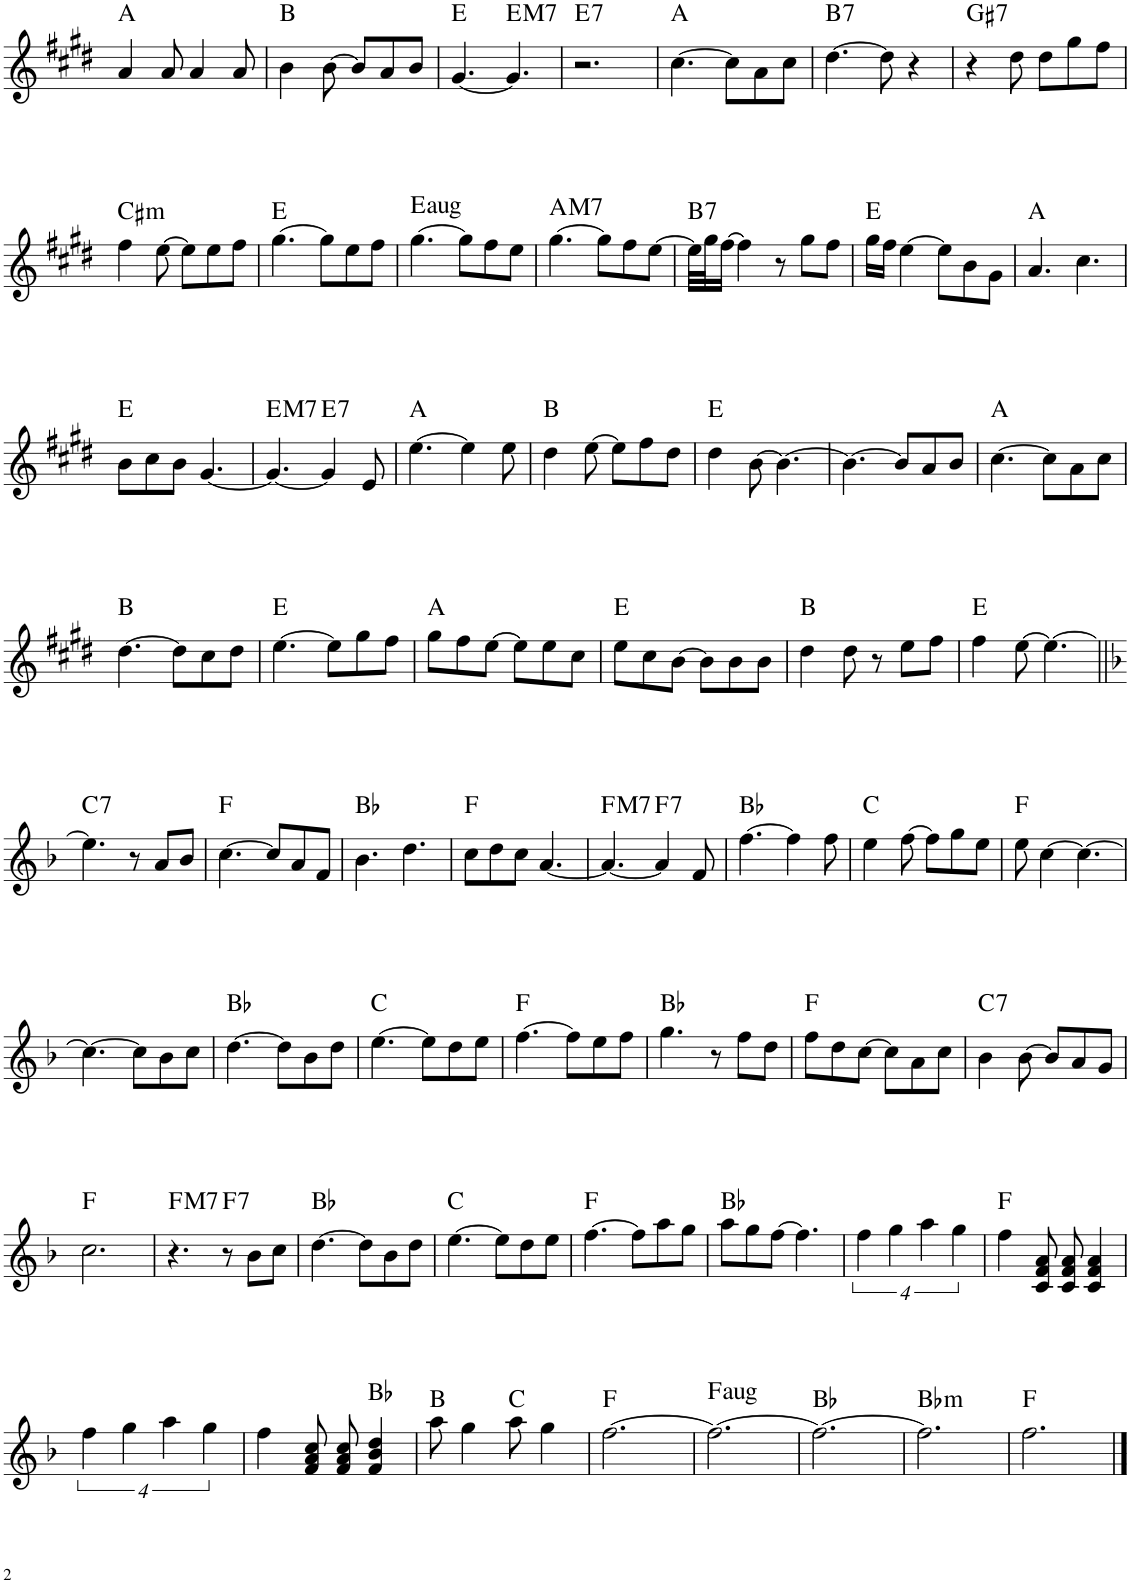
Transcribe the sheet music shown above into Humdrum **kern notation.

**kern	**harte
*part1	*part1
*staff1	*
*I"Piano	*
*I'Pno.	*
!!LO:PB:g=z
*clefG2	*
*k[f#c#g#d#]	*
*M6/8	*
=43	=43
4a/	A:maj
8a/	.
4a/	.
8a/	.
=44	=44
4b\	B:maj
[8b\	.
8b/L]	.
8a/	.
8b/J	.
=45	=45
[4.g#/	E:maj
!	!LO:H:kt=M7
4.g#/]	E:maj7
=46	=46
!	!LO:H:kt=7
2.r	E:7
=47	=47
[4.cc#\	A:maj
8cc#\L]	.
8a\	.
8cc#\J	.
=48	=48
!	!LO:H:kt=7
[4.dd#\	B:7
8dd#\]	.
4r	.
=49	=49
!	!LO:H:kt=7
4r	G#:7
8dd#\	.
8dd#\L	.
8gg#\	.
8ff#\J	.
!!LO:LB:g=z
=50	=50
!	!LO:H:kt=m
4ff#\	C#:min
[8ee\	.
8ee\L]	.
8ee\	.
8ff#\J	.
=51	=51
[4.gg#\	E:maj
8gg#\L]	.
8ee\	.
8ff#\J	.
=52	=52
!	!LO:H:kt=aug
[4.gg#\	E:aug
8gg#\L]	.
8ff#\	.
8ee\J	.
=53	=53
!	!LO:H:kt=M7
[4.gg#\	A:maj7
8gg#\L]	.
8ff#\	.
[8ee\J	.
=54	=54
!	!LO:H:kt=7
32ee\LLL]	B:7
32gg#\J	.
[16ff#\JJ	.
4ff#\]	.
8r	.
8gg#\L	.
8ff#\J	.
=55	=55
16gg#\LL	E:maj
16ff#\JJ	.
[4ee\	.
8ee\L]	.
8b\	.
8g#\J	.
=56	=56
4.a/	A:maj
4.cc#\	.
!!LO:LB:g=z
=57	=57
8b\L	E:maj
8cc#\	.
8b\J	.
[4.g#/	.
=58	=58
!	!LO:H:kt=M7
4.g#/_	E:maj7
!	!LO:H:kt=7
4g#/]	E:7
8e/	.
=59	=59
[4.ee\	A:maj
4ee\]	.
8ee\	.
=60	=60
4dd#\	B:maj
[8ee\	.
8ee\L]	.
8ff#\	.
8dd#\J	.
=61	=61
4dd#\	E:maj
[8b\	.
4.b\_	.
=62	=62
4.b\_	.
8b/L]	.
8a/	.
8b/J	.
=63	=63
[4.cc#\	A:maj
8cc#\L]	.
8a\	.
8cc#\J	.
!!LO:LB:g=z
=64	=64
[4.dd#\	B:maj
8dd#\L]	.
8cc#\	.
8dd#\J	.
=65	=65
[4.ee\	E:maj
8ee\L]	.
8gg#\	.
8ff#\J	.
=66	=66
8gg#\L	A:maj
8ff#\	.
[8ee\J	.
8ee\L]	.
8ee\	.
8cc#\J	.
=67	=67
8ee\L	E:maj
8cc#\	.
[8b\J	.
8b\L]	.
8b\	.
8b\J	.
=68	=68
4dd#\	B:maj
8dd#\	.
8r	.
8ee\L	.
8ff#\J	.
=69	=69
4ff#\	E:maj
[8ee\	.
4.ee\_	.
!!LO:LB:g=z
=70||	=70||
*k[b-]	*
!	!LO:H:kt=7
4.ee\]	C:7
8r	.
8a/L	.
8b-/J	.
=71	=71
[4.cc\	F:maj
8cc/L]	.
8a/	.
8f/J	.
=72	=72
4.b-\	Bb:maj
4.dd\	.
=73	=73
8cc\L	F:maj
8dd\	.
8cc\J	.
[4.a/	.
=74	=74
!	!LO:H:kt=M7
4.a/_	F:maj7
!	!LO:H:kt=7
4a/]	F:7
8f/	.
=75	=75
[4.ff\	Bb:maj
4ff\]	.
8ff\	.
=76	=76
4ee\	C:maj
[8ff\	.
8ff\L]	.
8gg\	.
8ee\J	.
=77	=77
8ee\	F:maj
[4cc\	.
4.cc\_	.
!!LO:LB:g=z
=78	=78
4.cc\_	.
8cc\L]	.
8b-\	.
8cc\J	.
=79	=79
[4.dd\	Bb:maj
8dd\L]	.
8b-\	.
8dd\J	.
=80	=80
[4.ee\	C:maj
8ee\L]	.
8dd\	.
8ee\J	.
=81	=81
[4.ff\	F:maj
8ff\L]	.
8ee\	.
8ff\J	.
=82	=82
4.gg\	Bb:maj
8r	.
8ff\L	.
8dd\J	.
=83	=83
8ff\L	F:maj
8dd\	.
[8cc\J	.
8cc\L]	.
8a\	.
8cc\J	.
=84	=84
!	!LO:H:kt=7
4b-\	C:7
[8b-\	.
8b-/L]	.
8a/	.
8g/J	.
!!LO:LB:g=z
=85	=85
2.cc\	F:maj
=86	=86
!	!LO:H:kt=M7
4.r	F:maj7
!	!LO:H:kt=7
8r	F:7
8b-\L	.
8cc\J	.
=87	=87
[4.dd\	Bb:maj
8dd\L]	.
8b-\	.
8dd\J	.
=88	=88
[4.ee\	C:maj
8ee\L]	.
8dd\	.
8ee\J	.
=89	=89
[4.ff\	F:maj
8ff\L]	.
8aa\	.
8gg\J	.
=90	=90
8aa\L	Bb:maj
8gg\	.
[8ff\J	.
4.ff\]	.
=91	=91
16%3ff\	.
16%3gg\	.
16%3aa\	.
16%3gg\	.
=92	=92
4ff\	F:maj
8c/ 8f/ 8a/	.
8c/ 8f/ 8a/	.
4c/ 4f/ 4a/	.
!!LO:LB:g=z
=93	=93
16%3ff\	.
16%3gg\	.
16%3aa\	.
16%3gg\	.
=94	=94
4ff\	.
8f/ 8a/ 8cc/	.
8f/ 8a/ 8cc/	.
4f/ 4b-/ 4dd/	Bb:maj
=95	=95
8aa\	B:maj
4gg\	.
8aa\	C:maj
4gg\	.
=96	=96
[2.ff\	F:maj
=97	=97
!	!LO:H:kt=aug
2.ff\_	F:aug
=98	=98
2.ff\_	Bb:maj
=99	=99
!	!LO:H:kt=m
2.ff\]	Bb:min
=100	=100
2.ff\	F:maj
==	==
*-	*-
